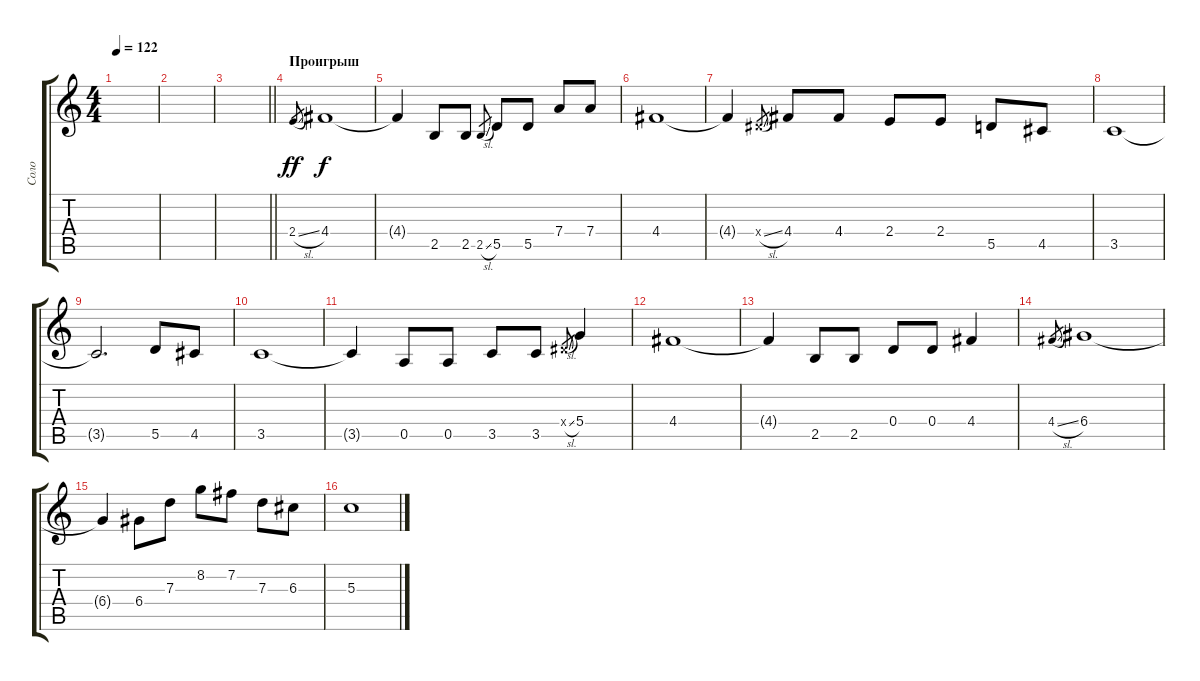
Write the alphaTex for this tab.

\track ("Соло" "Соло") {instrument electricguitarclean}
\staff {score tabs}
\tuning (E4 B3 G3 D3 A2 E2) {hide}
\ts (4 4)
\tempo 122
\clef g2
\ks c
|
|
\barLineRight lightlight
|
\section ("" "Проигрыш")
2.4{sl}.8{gr dy ff} 4.4.1{dy f} |
4.4{t}.4 2.5.8 2.5.8 2.5{sl}.8{gr} 5.5.8 5.5.8 7.4.8 7.4.8 |
4.4.1 |
4.4{t}.4 1.4{sl x}.8{gr} 4.4.8 4.4.8 2.4.8 2.4.8 5.5.8 4.5.8 |
3.5.1 |
3.5{t}.2{d} 5.5.8 4.5.8 |
3.5.1 |
3.5{t}.4 0.5.8 0.5.8 3.5.8 3.5.8 1.4{sl x}.8{gr} 5.4.4 |
4.4.1 |
4.4{t}.4 2.5.8 2.5.8 0.4.8 0.4.8 4.4.4 |
4.4{sl}.8{gr} 6.4.1 |
6.4{t}.4 6.4.8 7.3.8 8.2.8 7.2.8 7.3.8 6.3.8 |
5.3.1
